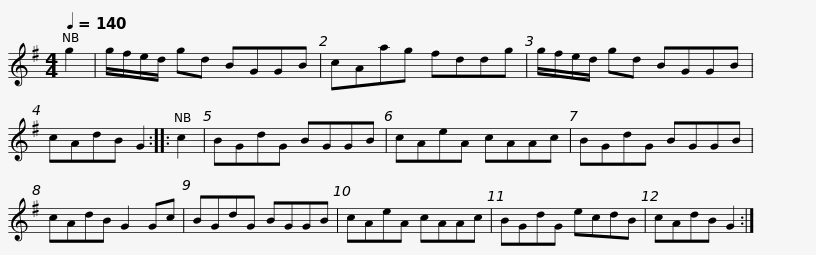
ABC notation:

X:1
L:1/8
Q:1/4=140
M:4/4
I:linebreak $
K:G
V:1 treble
V:1
 g2 | g/f/e/d/ gd BGGB | cAag fddg | g/f/e/d/ gd BGGB | cAdB G2 :: %5
 c2 | BGdG BGGB |$ cAeA cAAc | BGdG BGGB | cAdB G2 Gc | %10
 BGdG BGGB | cAeA cAAc | BGdG ecdB |$ cAdB G2 :| %14
